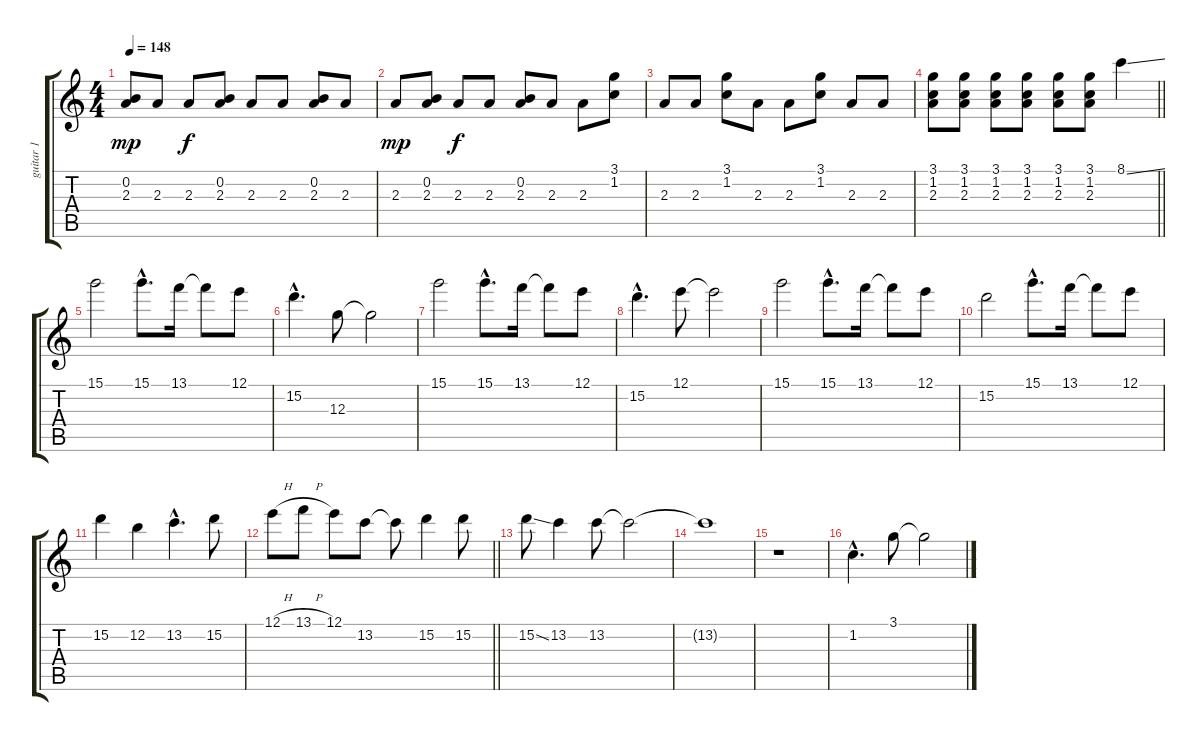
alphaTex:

\track ("guitar 1" "guitar 1") {instrument distortionguitar}
\staff {score tabs}
\tuning (E4 B3 G3 D3 A2 E2) {hide}
\ts (4 4)
\tempo 148
\clef g2
\ks c
(0.2 2.3).8{dy mp instrument distortionguitar} 2.3.8 2.3.8{dy f} (0.2 2.3).8 2.3.8 2.3.8 (0.2 2.3).8 2.3.8 |
2.3.8{dy mp} (0.2 2.3).8 2.3.8{dy f} 2.3.8 (0.2 2.3).8 2.3.8 2.3.8 (3.1 1.2).8 |
2.3.8 2.3.8 (3.1 1.2).8 2.3.8 2.3.8 (3.1 1.2).8 2.3.8 2.3.8 |
\barLineRight lightlight
(3.1 1.2 2.3).8 (3.1 1.2 2.3).8 (3.1 1.2 2.3).8 (3.1 1.2 2.3).8 (3.1 1.2 2.3).8 (3.1 1.2 2.3).8 8.1{ss}.4 |
15.1.2 15.1{hac}.8{d} 13.1.16 13.1{t}.8 12.1.8 |
15.2{hac}.4{d} 12.3.8 12.3{t}.2 |
15.1.2 15.1{hac}.8{d} 13.1.16 13.1{t}.8 12.1.8 |
15.2{hac}.4{d} 12.1.8 12.1{t}.2 |
15.1.2 15.1{hac}.8{d} 13.1.16 13.1{t}.8 12.1.8 |
15.2.2 15.1{hac}.8{d} 13.1.16 13.1{t}.8 12.1.8 |
15.2.4 12.2.4 13.2{hac}.4{d} 15.2.8 |
\barLineRight lightlight
12.1{h}.8 13.1{h}.8 12.1.8 13.2.8 13.2{t}.8 15.2.4 15.2.8 |
15.2{ss}.8 13.2.4 13.2.8 13.2{t}.2 |
13.2{t}.1 |
r.1 |
1.2{hac}.4{d} 3.1.8 3.1{t}.2
